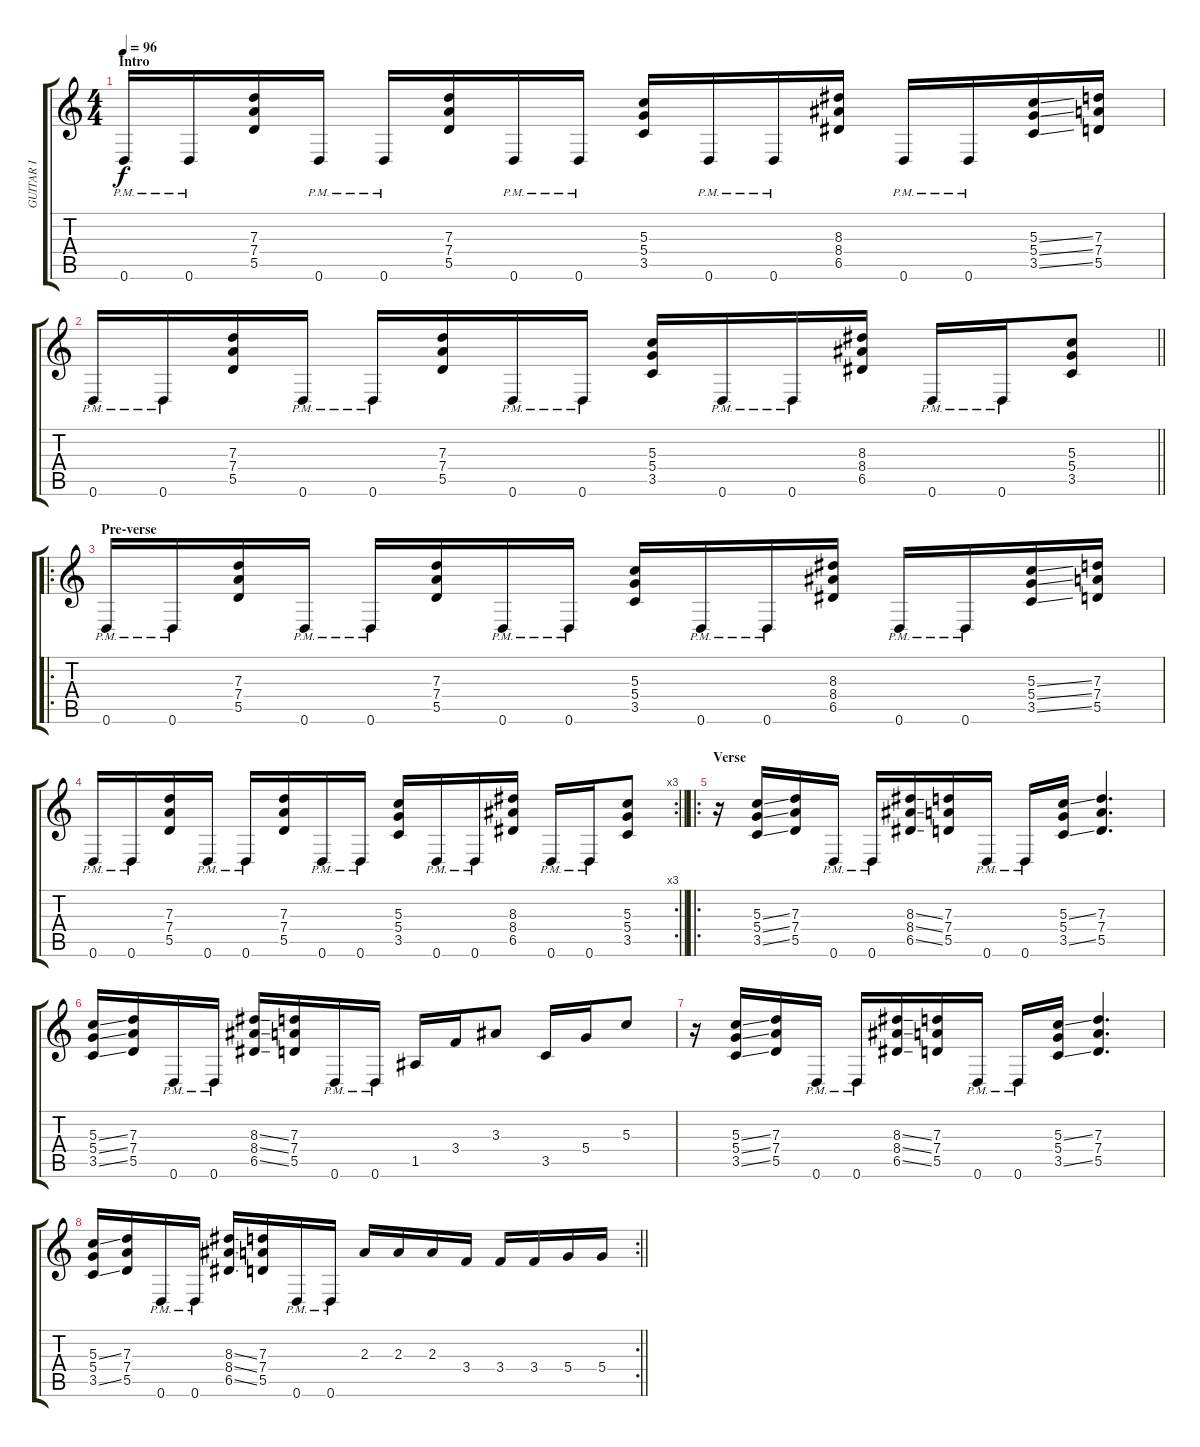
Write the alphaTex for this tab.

\track ("GUITAR I" "GUITAR I") {instrument distortionguitar}
\staff {score tabs}
\tuning (E4 B3 G3 D3 A2 D2) {hide}
\ts (4 4)
\section ("" "Intro")
\tempo 96
\clef g2
\ks c
0.6{pm}.16{dy f instrument distortionguitar} 0.6{pm}.16 (7.3 7.4 5.5).16 0.6{pm}.16 0.6{pm}.16 (7.3 7.4 5.5).16 0.6{pm}.16 0.6{pm}.16 (5.3 5.4 3.5).16 0.6{pm}.16 0.6{pm}.16 (8.3 8.4 6.5).16 0.6{pm}.16 0.6{pm}.16 (5.3{ss} 5.4{ss} 3.5{ss}).16 (7.3 7.4 5.5).16 |
\barLineRight lightlight
0.6{pm}.16 0.6{pm}.16 (7.3 7.4 5.5).16 0.6{pm}.16 0.6{pm}.16 (7.3 7.4 5.5).16 0.6{pm}.16 0.6{pm}.16 (5.3 5.4 3.5).16 0.6{pm}.16 0.6{pm}.16 (8.3 8.4 6.5).16 0.6{pm}.16 0.6{pm}.16 (5.3 5.4 3.5).8 |
\ro
\section ("" "Pre-verse")
0.6{pm}.16 0.6{pm}.16 (7.3 7.4 5.5).16 0.6{pm}.16 0.6{pm}.16 (7.3 7.4 5.5).16 0.6{pm}.16 0.6{pm}.16 (5.3 5.4 3.5).16 0.6{pm}.16 0.6{pm}.16 (8.3 8.4 6.5).16 0.6{pm}.16 0.6{pm}.16 (5.3{ss} 5.4{ss} 3.5{ss}).16 (7.3 7.4 5.5).16 |
\rc 3
\barLineRight lightlight
0.6{pm}.16 0.6{pm}.16 (7.3 7.4 5.5).16 0.6{pm}.16 0.6{pm}.16 (7.3 7.4 5.5).16 0.6{pm}.16 0.6{pm}.16 (5.3 5.4 3.5).16 0.6{pm}.16 0.6{pm}.16 (8.3 8.4 6.5).16 0.6{pm}.16 0.6{pm}.16 (5.3 5.4 3.5).8 |
\ro
\section ("" "Verse")
r.16 (5.3{ss} 5.4{ss} 3.5{ss}).16 (7.3 7.4 5.5).16 0.6{pm}.16 0.6{pm}.16 (8.3{ss} 8.4{ss} 6.5{ss}).16 (7.3 7.4 5.5).16 0.6{pm}.16 0.6{pm}.16 (5.3{ss} 5.4 3.5{ss}).16 (7.3 7.4 5.5).4{d} |
(5.3{ss} 5.4{ss} 3.5{ss}).16 (7.3 7.4 5.5).16 0.6{pm}.16 0.6{pm}.16 (8.3{ss} 8.4{ss} 6.5{ss}).16 (7.3 7.4 5.5).16 0.6{pm}.16 0.6{pm}.16 1.5.16 3.4.16 3.3.8 3.5.16 5.4.16 5.3.8 |
r.16 (5.3{ss} 5.4{ss} 3.5{ss}).16 (7.3 7.4 5.5).16 0.6{pm}.16 0.6{pm}.16 (8.3{ss} 8.4{ss} 6.5{ss}).16 (7.3 7.4 5.5).16 0.6{pm}.16 0.6{pm}.16 (5.3{ss} 5.4 3.5{ss}).16 (7.3 7.4 5.5).4{d} |
\rc 2
\barLineRight lightlight
(5.3{ss} 5.4 3.5{ss}).16 (7.3 7.4 5.5).16 0.6{pm}.16 0.6{pm}.16 (8.3{ss} 8.4{ss} 6.5{ss}).16 (7.3 7.4 5.5).16 0.6{pm}.16 0.6{pm}.16 2.3.16 2.3.16 2.3.16 3.4.16 3.4.16 3.4.16 5.4.16 5.4.16
